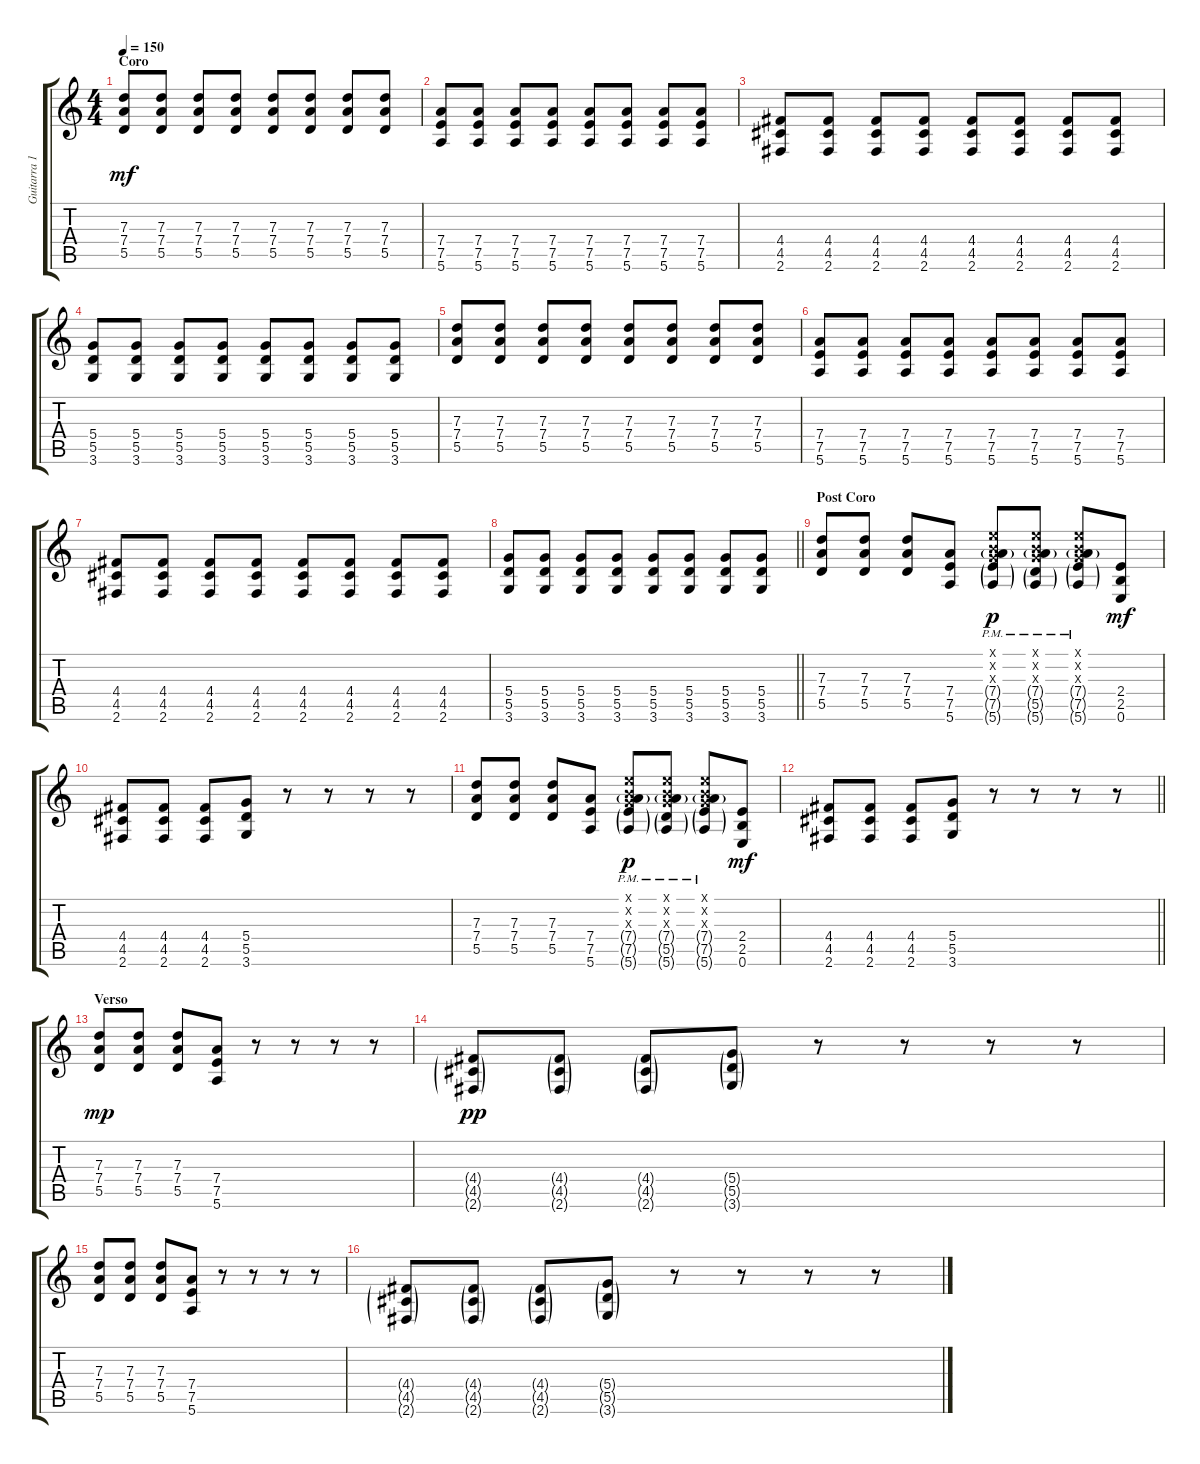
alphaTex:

\track ("Guitarra 1" "Guitarra 1") {instrument overdrivenguitar}
\staff {score tabs}
\tuning (E4 B3 G3 D3 A2 E2) {hide}
\ts (4 4)
\section ("" "Coro")
\tempo 150
\clef g2
\ks c
(7.3 7.4 5.5).8{dy mf} (7.3 7.4 5.5).8 (7.3 7.4 5.5).8 (7.3 7.4 5.5).8 (7.3 7.4 5.5).8 (7.3 7.4 5.5).8 (7.3 7.4 5.5).8 (7.3 7.4 5.5).8 |
(7.4 7.5 5.6).8 (7.4 7.5 5.6).8 (7.4 7.5 5.6).8 (7.4 7.5 5.6).8 (7.4 7.5 5.6).8 (7.4 7.5 5.6).8 (7.4 7.5 5.6).8 (7.4 7.5 5.6).8 |
(4.4 4.5 2.6).8 (4.4 4.5 2.6).8 (4.4 4.5 2.6).8 (4.4 4.5 2.6).8 (4.4 4.5 2.6).8 (4.4 4.5 2.6).8 (4.4 4.5 2.6).8 (4.4 4.5 2.6).8 |
(5.4 5.5 3.6).8 (5.4 5.5 3.6).8 (5.4 5.5 3.6).8 (5.4 5.5 3.6).8 (5.4 5.5 3.6).8 (5.4 5.5 3.6).8 (5.4 5.5 3.6).8 (5.4 5.5 3.6).8 |
(7.3 7.4 5.5).8 (7.3 7.4 5.5).8 (7.3 7.4 5.5).8 (7.3 7.4 5.5).8 (7.3 7.4 5.5).8 (7.3 7.4 5.5).8 (7.3 7.4 5.5).8 (7.3 7.4 5.5).8 |
(7.4 7.5 5.6).8 (7.4 7.5 5.6).8 (7.4 7.5 5.6).8 (7.4 7.5 5.6).8 (7.4 7.5 5.6).8 (7.4 7.5 5.6).8 (7.4 7.5 5.6).8 (7.4 7.5 5.6).8 |
(4.4 4.5 2.6).8 (4.4 4.5 2.6).8 (4.4 4.5 2.6).8 (4.4 4.5 2.6).8 (4.4 4.5 2.6).8 (4.4 4.5 2.6).8 (4.4 4.5 2.6).8 (4.4 4.5 2.6).8 |
\barLineRight lightlight
(5.4 5.5 3.6).8 (5.4 5.5 3.6).8 (5.4 5.5 3.6).8 (5.4 5.5 3.6).8 (5.4 5.5 3.6).8 (5.4 5.5 3.6).8 (5.4 5.5 3.6).8 (5.4 5.5 3.6).8 |
\section ("" "Post Coro")
(7.3 7.4 5.5).8 (7.3 7.4 5.5).8 (7.3 7.4 5.5).8 (7.4 7.5 5.6).8 (0.1{x} 0.2{x} 0.3{x} 7.4{g pm} 7.5{g pm} 5.6{g pm}).8{dy p} (0.1{x} 0.2{x} 0.3{x} 7.4{g pm} 5.5{g pm} 5.6{g pm}).8 (0.1{x} 0.2{x} 0.3{x} 7.4{g pm} 7.5{g pm} 5.6{g pm}).8 (2.4 2.5 0.6).8{dy mf} |
(4.4 4.5 2.6).8 (4.4 4.5 2.6).8 (4.4 4.5 2.6).8 (5.4 5.5 3.6).8 r.8 r.8 r.8 r.8 |
(7.3 7.4 5.5).8 (7.3 7.4 5.5).8 (7.3 7.4 5.5).8 (7.4 7.5 5.6).8 (0.1{x} 0.2{x} 0.3{x} 7.4{g pm} 7.5{g pm} 5.6{g pm}).8{dy p} (0.1{x} 0.2{x} 0.3{x} 7.4{g pm} 5.5{g pm} 5.6{g pm}).8 (0.1{x} 0.2{x} 0.3{x} 7.4{g pm} 7.5{g pm} 5.6{g pm}).8 (2.4 2.5 0.6).8{dy mf} |
\barLineRight lightlight
(4.4 4.5 2.6).8 (4.4 4.5 2.6).8 (4.4 4.5 2.6).8 (5.4 5.5 3.6).8 r.8 r.8 r.8 r.8 |
\section ("" "Verso")
(7.3 7.4 5.5).8{dy mp} (7.3 7.4 5.5).8 (7.3 7.4 5.5).8 (7.4 7.5 5.6).8 r.8 r.8 r.8 r.8 |
(4.4{g} 4.5{g} 2.6{g}).8{dy pp} (4.4{g} 4.5{g} 2.6{g}).8 (4.4{g} 4.5{g} 2.6{g}).8 (5.4{g} 5.5{g} 3.6{g}).8 r.8 r.8 r.8 r.8 |
(7.3 7.4 5.5).8 (7.3 7.4 5.5).8 (7.3 7.4 5.5).8 (7.4 7.5 5.6).8 r.8 r.8 r.8 r.8 |
(4.4{g} 4.5{g} 2.6{g}).8 (4.4{g} 4.5{g} 2.6{g}).8 (4.4{g} 4.5{g} 2.6{g}).8 (5.4{g} 5.5{g} 3.6{g}).8 r.8 r.8 r.8 r.8
